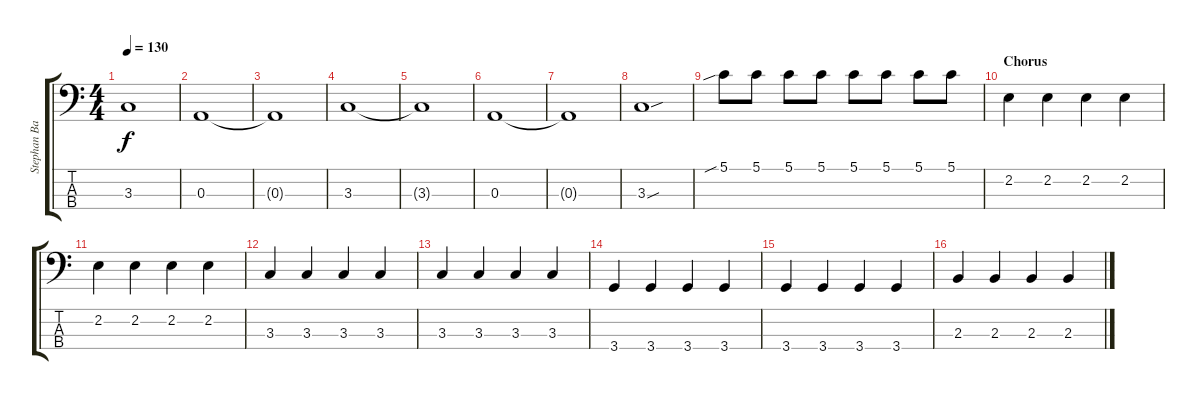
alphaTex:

\track ("Stephan Bass" "Stephan Ba") {instrument electricbassfinger}
\staff {score tabs}
\tuning (G2 D2 A1 E1) {hide}
\ts (4 4)
\tempo 130
\clef f4
\ks c
3.3{t}.1{dy f} |
0.3.1 |
0.3{t}.1 |
3.3.1 |
3.3{t}.1 |
0.3.1 |
0.3{t}.1 |
3.3{sou}.1 |
5.1{sib}.8 5.1.8 5.1.8 5.1.8 5.1.8 5.1.8 5.1.8 5.1.8 |
\section ("" "Chorus")
2.2.4 2.2.4 2.2.4 2.2.4 |
2.2.4 2.2.4 2.2.4 2.2.4 |
3.3.4 3.3.4 3.3.4 3.3.4 |
3.3.4 3.3.4 3.3.4 3.3.4 |
3.4.4 3.4.4 3.4.4 3.4.4 |
3.4.4 3.4.4 3.4.4 3.4.4 |
2.3.4 2.3.4 2.3.4 2.3.4
